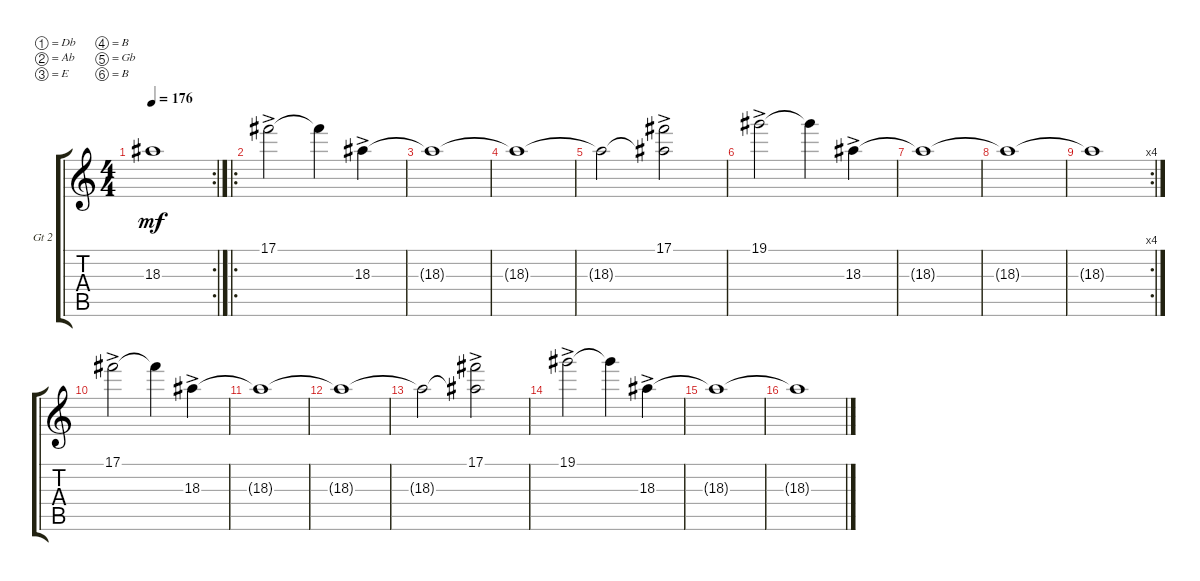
\defaultSystemsLayout 4
\bracketExtendMode groupsimilarinstruments
\firstSystemTrackNameOrientation horizontal
\otherSystemsTrackNameOrientation horizontal
\track ("Guitar 2" "Gt 2") {instrument electricguitarclean}
\staff {score tabs}
\tuning (Db4 Ab3 E3 B2 Gb2 B1)
\rc 2
\ts (4 4)
\tempo 176
\clef g2
\ks c
18.3{t}.1{dy mf} |
\ro
17.1{ac}.2 17.1{t}.4 18.3{ac}.4 |
18.3{t}.1 |
18.3{t}.1 |
18.3{t}.2 (18.3{t} 17.1{ac}).2 |
19.1{ac}.2 19.1{t}.4 18.3{ac}.4 |
18.3{t}.1 |
18.3{t}.1 |
\rc 4
18.3{t}.1 |
17.1{ac}.2 17.1{t}.4 18.3{ac}.4 |
18.3{t}.1 |
18.3{t}.1 |
18.3{t}.2 (18.3{t} 17.1{ac}).2 |
19.1{ac}.2 19.1{t}.4 18.3{ac}.4 |
18.3{t}.1 |
18.3{t}.1
